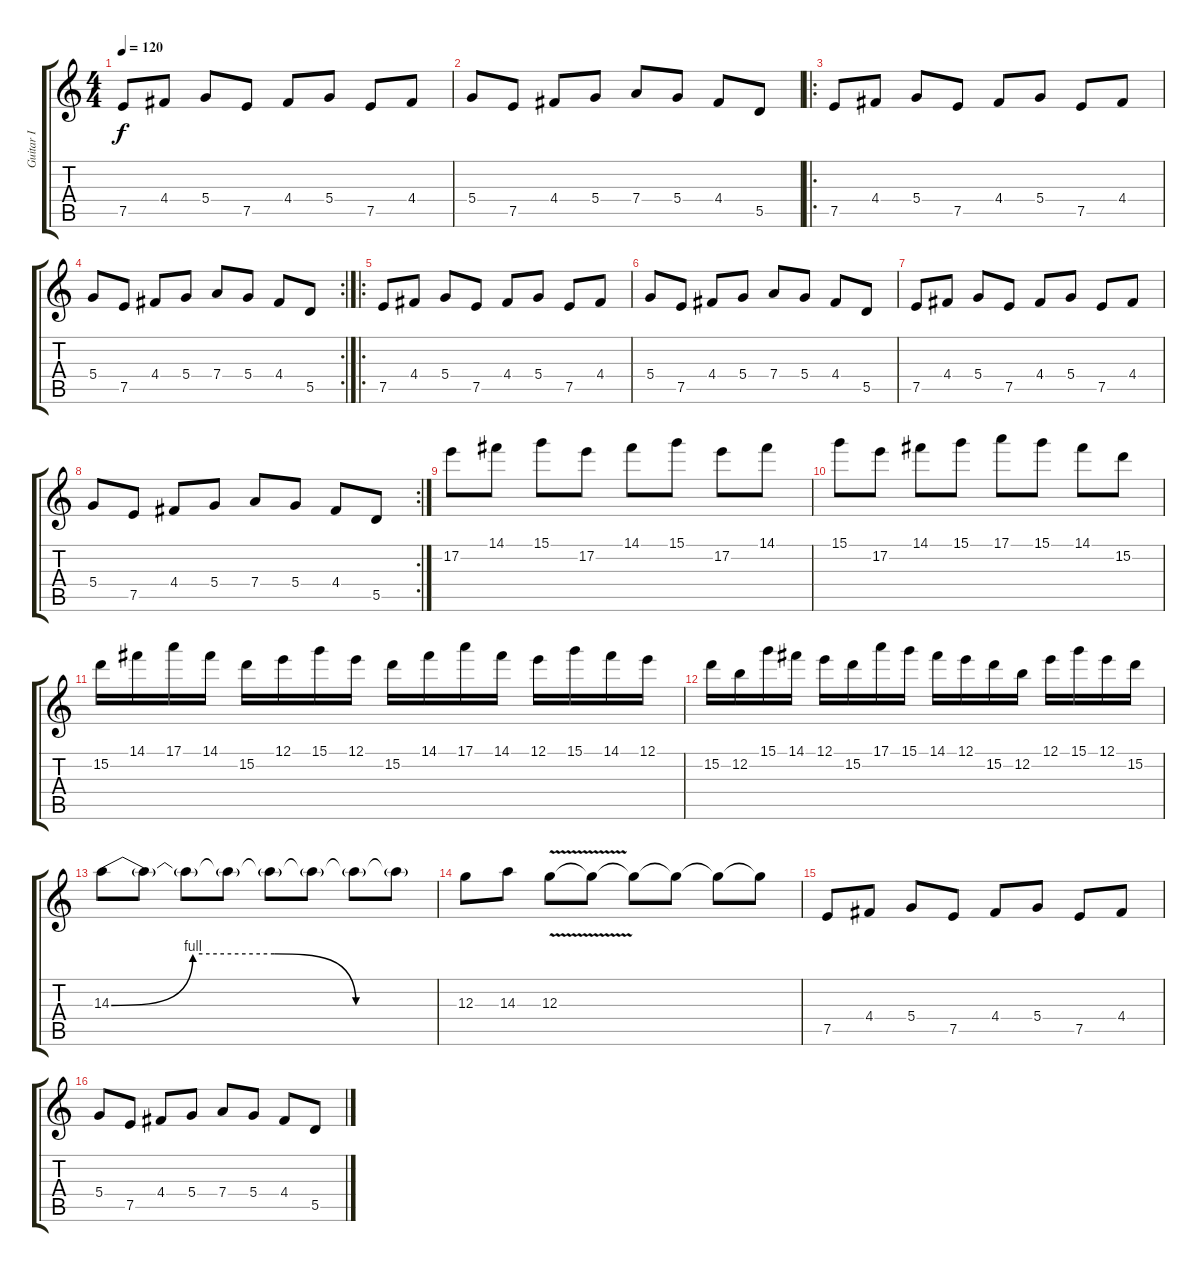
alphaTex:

\track ("Guitar I" "Guitar I") {instrument distortionguitar}
\staff {score tabs}
\tuning (E4 B3 G3 D3 A2 E2) {hide}
\ts (4 4)
\tempo 120
\clef g2
\ks c
7.5.8{dy f} 4.4.8 5.4.8 7.5.8 4.4.8 5.4.8 7.5.8 4.4.8 |
5.4.8 7.5.8 4.4.8 5.4.8 7.4.8 5.4.8 4.4.8 5.5.8 |
\ro
7.5.8 4.4.8 5.4.8 7.5.8 4.4.8 5.4.8 7.5.8 4.4.8 |
\rc 2
5.4.8 7.5.8 4.4.8 5.4.8 7.4.8 5.4.8 4.4.8 5.5.8 |
\ro
7.5.8 4.4.8 5.4.8 7.5.8 4.4.8 5.4.8 7.5.8 4.4.8 |
5.4.8 7.5.8 4.4.8 5.4.8 7.4.8 5.4.8 4.4.8 5.5.8 |
7.5.8 4.4.8 5.4.8 7.5.8 4.4.8 5.4.8 7.5.8 4.4.8 |
\rc 2
5.4.8 7.5.8 4.4.8 5.4.8 7.4.8 5.4.8 4.4.8 5.5.8 |
17.2.8 14.1.8 15.1.8 17.2.8 14.1.8 15.1.8 17.2.8 14.1.8 |
15.1.8 17.2.8 14.1.8 15.1.8 17.1.8 15.1.8 14.1.8 15.2.8 |
15.2.16 14.1.16 17.1.16 14.1.16 15.2.16 12.1.16 15.1.16 12.1.16 15.2.16 14.1.16 17.1.16 14.1.16 12.1.16 15.1.16 14.1.16 12.1.16 |
15.2.16 12.2.16 15.1.16 14.1.16 12.1.16 15.2.16 17.1.16 15.1.16 14.1.16 12.1.16 15.2.16 12.2.16 12.1.16 15.1.16 12.1.16 15.2.16 |
14.3{be (custom 0 0 15 4 30 4 45 0 60 0)}.8 14.3{t}.8 14.3{t}.8 14.3{t}.8 14.3{t}.8 14.3{t}.8 14.3{t}.8 14.3{t}.8 |
12.3.8 14.3.8 12.3{v}.8 12.3{t}.8 12.3{t}.8 12.3{t}.8 12.3{t}.8 12.3{t}.8 |
7.5.8 4.4.8 5.4.8 7.5.8 4.4.8 5.4.8 7.5.8 4.4.8 |
5.4.8 7.5.8 4.4.8 5.4.8 7.4.8 5.4.8 4.4.8 5.5.8
